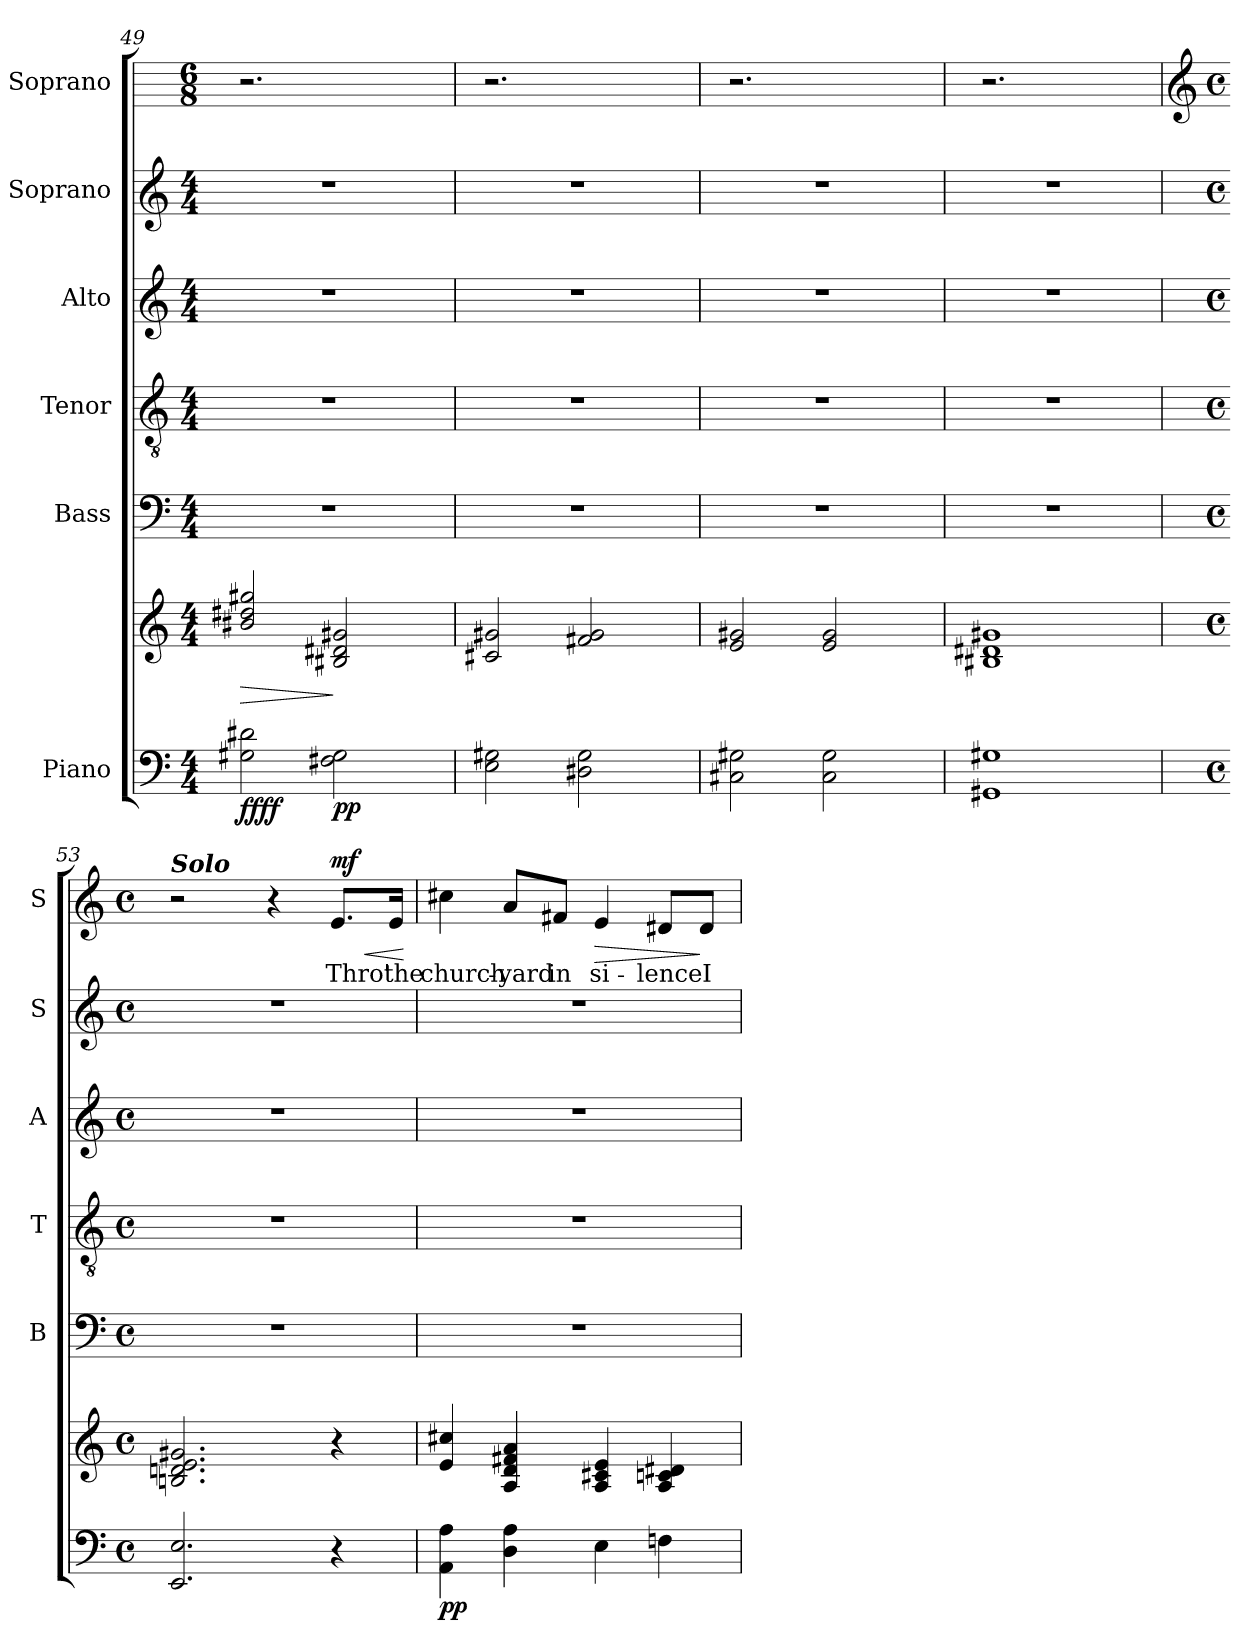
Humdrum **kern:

**kern	**kern	**dynam	**kern	**kern	**kern	**kern	**kern	**text	**dynam
*part6	*part6	*part6	*part5	*part4	*part3	*part2	*part1	*part1	*part1
*staff7	*staff6	*staff6/7	*staff5	*staff4	*staff3	*staff2	*staff1	*staff1	*staff1
*I"Piano	*	*	*I"Bass	*I"Tenor	*I"Alto	*I"Soprano	*I"Soprano	*	*
*	*	*	*I'B	*I'T	*I'A	*I'S	*I'S	*	*
*clefF4	*clefG2	*	*clefF4	*clefGv2	*clefG2	*clefG2	*	*	*
*k[]	*k[]	*	*k[]	*k[]	*k[]	*k[]	*	*	*
*C:	*C:	*	*C:	*C:	*C:	*C:	*	*	*
*M4/4	*M4/4	*	*M4/4	*M4/4	*M4/4	*M4/4	*M6/8	*	*
*MM69	*MM69	*	*MM69	*MM69	*MM69	*MM69	*MM69	*	*
=49	=49	=49	=49	=49	=49	=49	=49	=49	=49
*^	*	*	*	*	*	*	*	*	*
!	!	!LO:TX:a:Bi:t=andante	!	!	!	!	!	!	!	!
!	!	!	!LO:HP:b	!	!	!	!	!	!	!
*	*	*^	*	*	*	*	*	*	*	*
!	!	!	!	!LO:DY:n=1:b=2	!	!	!	!	!	!	!
!	!	!	!	!LO:DY:n=2:b	!	!	!	!	!	!	!
1ryy	2G#X\ 2d#X\	2b#X 2dd#X 2gg#X	1ryy	> ff ff	1r	1r	1r	1r	2.r	.	.
!	!	!	!	!LO:DY:n=3:b=2	!	!	!	!	!	!	!
!	!	!	!	!LO:DY:n=4:b	!	!	!	!	!	!	!
.	2F#X\ 2G#\	2B#X 2d#X 2g#X	.	] p p	.	.	.	.	.	.	.
.	.	.	.	.	.	.	.	.	4ryy	.	.
=50	=50	=50	=50	=50	=50	=50	=50	=50	=50	=50	=50
1ryy	2E\ 2G#X\	2c#X 2g#X	1ryy	.	1r	1r	1r	1r	2.r	.	.
.	2D#X\ 2G#\	2f#X 2g#	.	.	.	.	.	.	.	.	.
.	.	.	.	.	.	.	.	.	4ryy	.	.
=51	=51	=51	=51	=51	=51	=51	=51	=51	=51	=51	=51
1ryy	2C#X\ 2G#X\	2e 2g#X	1ryy	.	1r	1r	1r	1r	2.r	.	.
.	2C#\ 2G#\	2e 2g#	.	.	.	.	.	.	.	.	.
.	.	.	.	.	.	.	.	.	4ryy	.	.
=52	=52	=52	=52	=52	=52	=52	=52	=52	=52	=52	=52
1ryy	1GG#X\ 1G#X\	1B#X 1d#X 1g#X	1ryy	.	1r	1r	1r	1r	2.r	.	.
.	.	.	.	.	.	.	.	.	4ryy	.	.
*v	*v	*	*	*	*	*	*	*	*	*	*
*	*v	*v	*	*	*	*	*	*	*	*
!!LO:LB:g=z
=53	=53	=53	=53	=53	=53	=53	=53	=53	=53
*	*	*	*	*	*	*	*clefG2	*	*
*	*	*	*	*	*	*	*k[]	*	*
*	*	*	*	*	*	*	*C:	*	*
*M4/4	*M4/4	*	*M4/4	*M4/4	*M4/4	*M4/4	*M4/4	*	*
*met(c)	*met(c)	*	*met(c)	*met(c)	*met(c)	*met(c)	*met(c)	*	*
!	!	!	!	!	!	!	!LO:TX:a:Bi:t=Solo	!	!
2.EE 2.E	2.Bn 2.dn 2.e 2.g#X	.	1r	1r	1r	1r	2r	.	.
.	.	.	.	.	.	.	4r	.	.
!	!	!	!	!	!	!	!	!LO:LY:b	!LO:HP:b
!	!	!	!	!	!	!	!	!	!LO:DY:n=1:b
4r	4r	.	.	.	.	.	8.e/L	Thro'	< mf
!	!	!	!	!	!	!	!	!LO:LY:b	!
.	.	.	.	.	.	.	16e/Jk	the	.
.	.	.	.	.	.	.	.	.	[
=54	=54	=54	=54	=54	=54	=54	=54	=54	=54
!	!	!LO:DY:b=2	!	!	!	!	!	!LO:LY:b	!
!	!	!LO:DY:n=1:b	!	!	!	!	!	!	!
4AA 4A	4e 4cc#X	p p	1r	1r	1r	1r	4cc#X	church-	.
!	!	!	!	!	!	!	!	!LO:LY:b	!
4D 4A	4A 4d 4f#X 4a	.	.	.	.	.	8a/L	-yard	.
!	!	!	!	!	!	!	!	!LO:LY:b	!
.	.	.	.	.	.	.	8f#X/J	in	.
!	!	!	!	!	!	!	!	!LO:LY:b	!LO:HP:b
4E	4A 4c#X 4e	.	.	.	.	.	4e	si-	>
!	!	!	!	!	!	!	!	!LO:LY:b	!
4Fn	4A 4cn 4d#X	.	.	.	.	.	8d#X/L	-lence	.
!	!	!	!	!	!	!	!	!LO:LY:b	!
.	.	.	.	.	.	.	8d#/J	I	]
=	=	=	=	=	=	=	=	=	=
*-	*-	*-	*-	*-	*-	*-	*-	*-	*-
